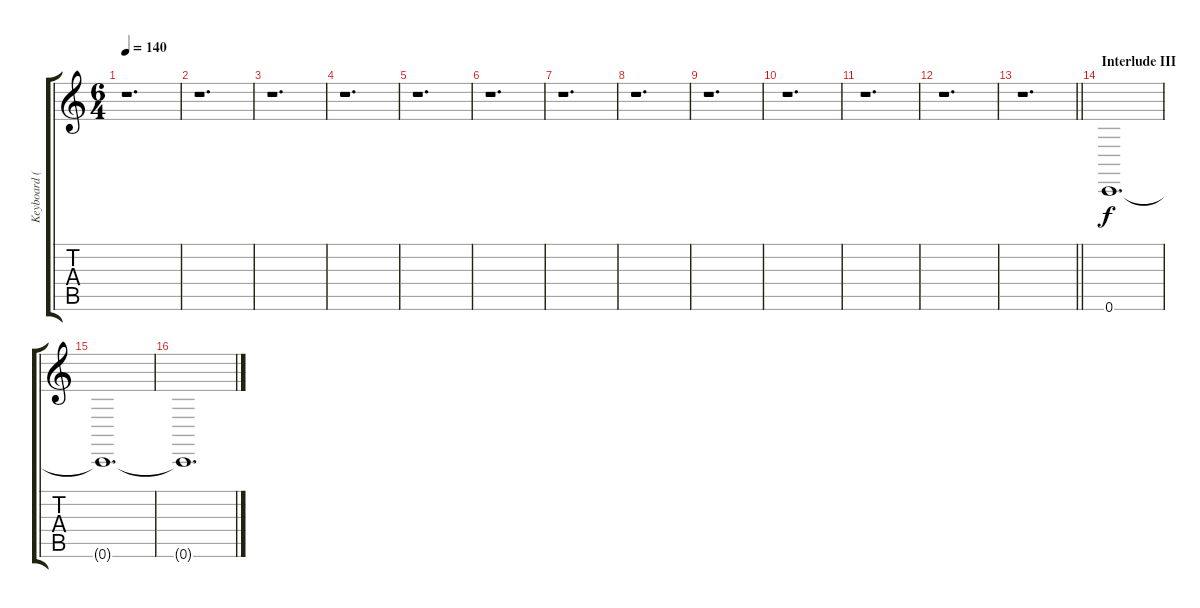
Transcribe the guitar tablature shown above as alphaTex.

\track ("Keyboard (Lead)" "Keyboard (") {instrument musicbox}
\staff {score tabs}
\tuning (D4 A3 F3 C3 G2 C2) {hide}
\ts (6 4)
\tempo 140
\clef g2
\ks c
r.1{d dy f} |
r.1{d} |
r.1{d} |
r.1{d} |
r.1{d} |
r.1{d} |
r.1{d} |
r.1{d} |
r.1{d} |
r.1{d} |
r.1{d} |
r.1{d} |
\barLineRight lightlight
r.1{d} |
\section ("" "Interlude III")
0.6.1{d volume 6 balance 8 instrument lead2sawtooth} |
0.6{t}.1{d} |
0.6{t}.1{d volume 4}
